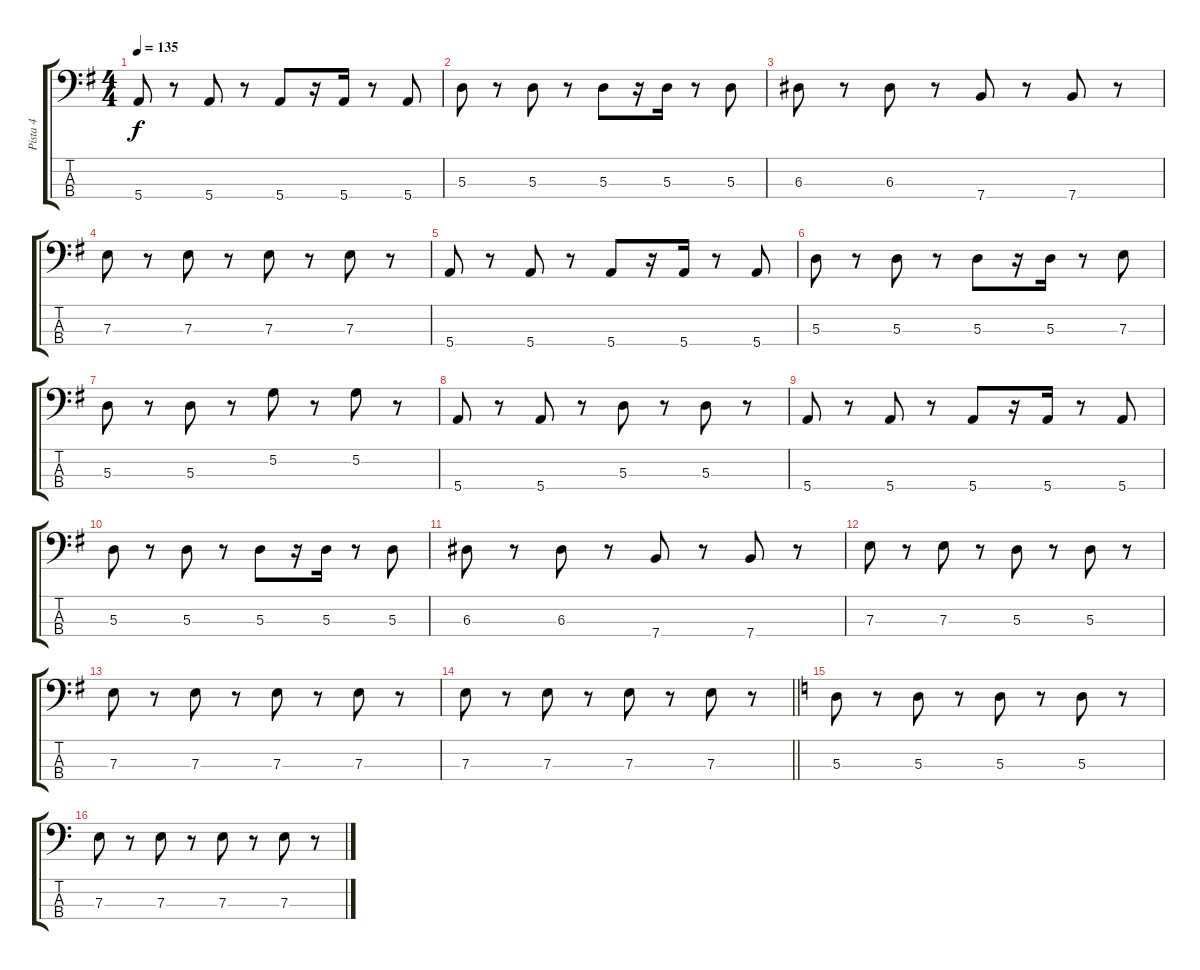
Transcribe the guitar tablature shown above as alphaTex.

\track ("Pista 4" "Pista 4") {instrument slapbass1}
\staff {score tabs}
\tuning (G2 D2 A1 E1) {hide}
\ts (4 4)
\tempo 135
\clef f4
\ks g
5.4.8{dy f} r.8 5.4.8 r.8 5.4.8 r.16 5.4.16 r.8 5.4.8 |
5.3.8 r.8 5.3.8 r.8 5.3.8 r.16 5.3.16 r.8 5.3.8 |
6.3.8 r.8 6.3.8 r.8 7.4.8 r.8 7.4.8 r.8 |
7.3.8 r.8 7.3.8 r.8 7.3.8 r.8 7.3.8 r.8 |
5.4.8 r.8 5.4.8 r.8 5.4.8 r.16 5.4.16 r.8 5.4.8 |
5.3.8 r.8 5.3.8 r.8 5.3.8 r.16 5.3.16 r.8 7.3.8 |
5.3.8 r.8 5.3.8 r.8 5.2.8 r.8 5.2.8 r.8 |
5.4.8 r.8 5.4.8 r.8 5.3.8 r.8 5.3.8 r.8 |
5.4.8 r.8 5.4.8 r.8 5.4.8 r.16 5.4.16 r.8 5.4.8 |
5.3.8 r.8 5.3.8 r.8 5.3.8 r.16 5.3.16 r.8 5.3.8 |
6.3.8 r.8 6.3.8 r.8 7.4.8 r.8 7.4.8 r.8 |
7.3.8 r.8 7.3.8 r.8 5.3.8 r.8 5.3.8 r.8 |
7.3.8 r.8 7.3.8 r.8 7.3.8 r.8 7.3.8 r.8 |
\barLineRight lightlight
7.3.8 r.8 7.3.8 r.8 7.3.8 r.8 7.3.8 r.8 |
\ks c
5.3.8 r.8 5.3.8 r.8 5.3.8 r.8 5.3.8 r.8 |
7.3.8 r.8 7.3.8 r.8 7.3.8 r.8 7.3.8 r.8
